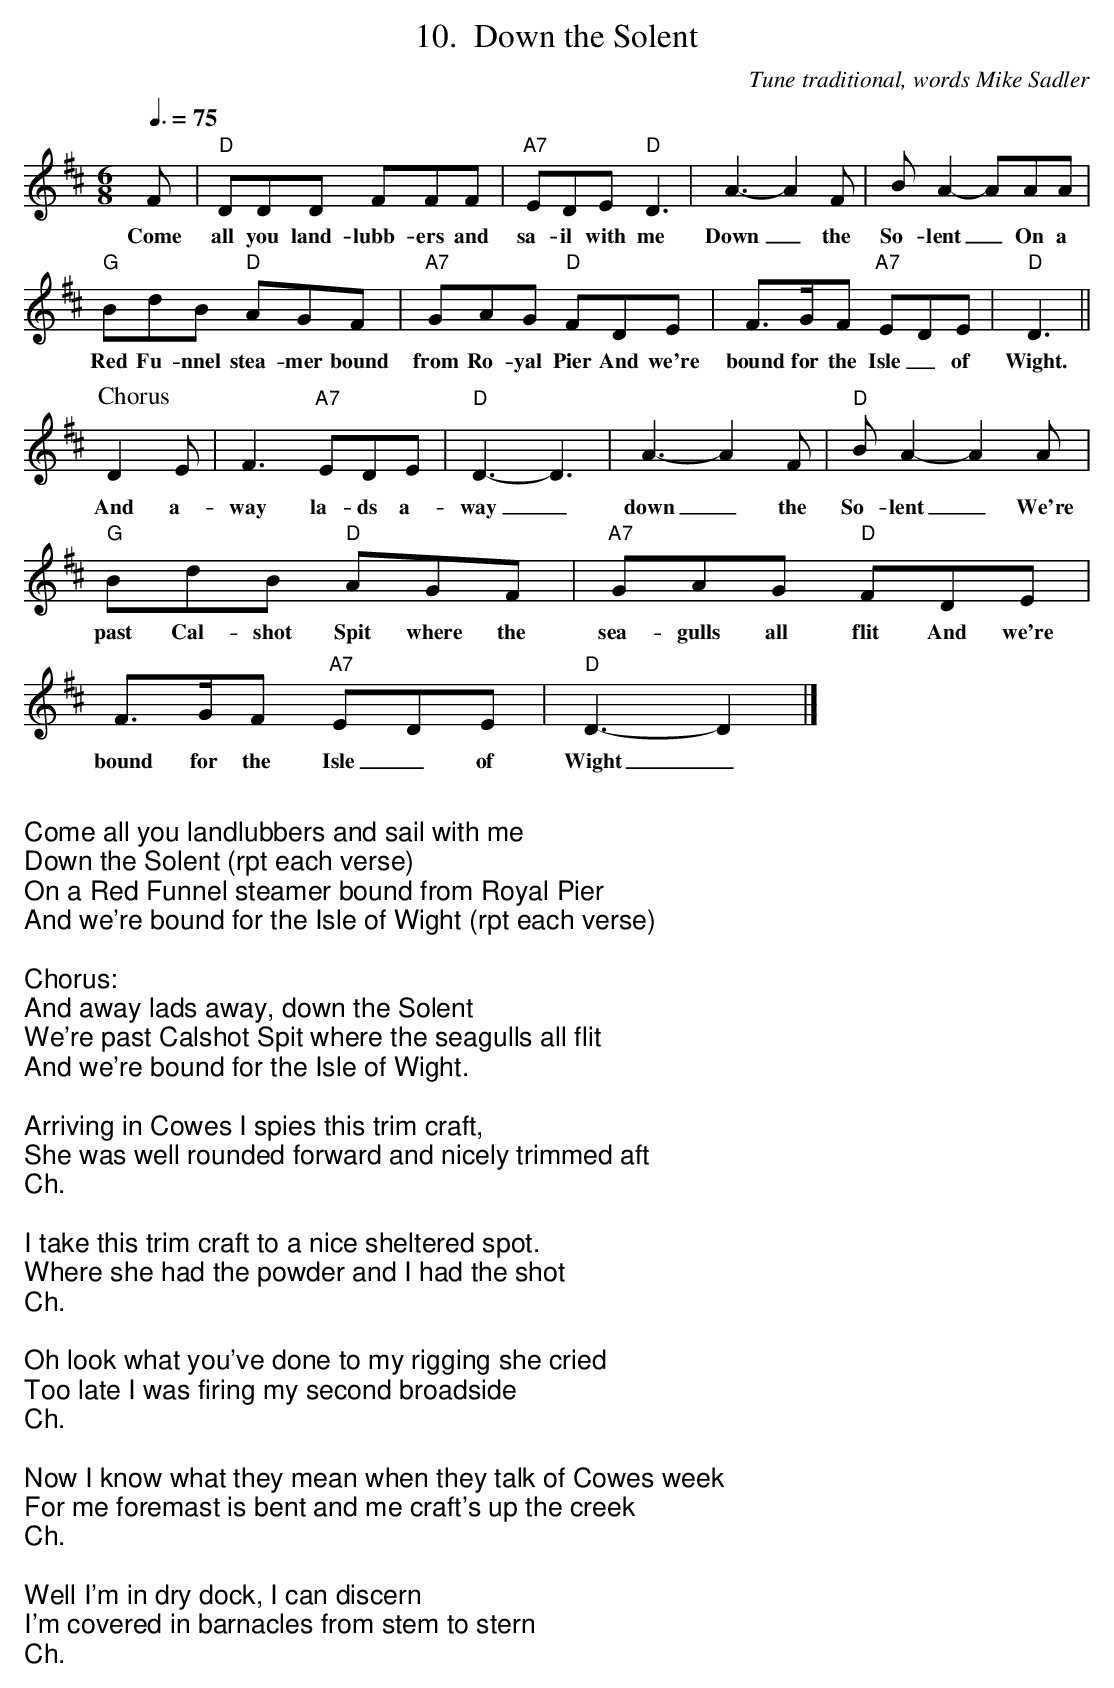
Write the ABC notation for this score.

X:1
T:Down the Solent
C: Tune traditional, words Mike Sadler
M:6/8
L:1/8
Q: 3/8=75
K:D
F|"D"DDD FFF|"A7"EDE"D"D3|A3-A2F|BA2-AAA|
w:Come all you land-lubb-ers and sa-il with me Down_ the So-lent_On a
"G"BdB "D"AGF|"A7"GAG "D"FDE|F3/G/F "A7"EDE|"D"D3||
w:Red Fu-nnel stea-mer bound from Ro-yal Pier And we're bound for the Isle_of Wight.
P:Chorus
D2E|F3"A7"EDE|"D"D3-D3|A3-A2F|"D"BA2-A2A|
w:And a-way la-ds a-way_down_ the So-lent_ We're
"G"BdB "D"AGF|"A7"GAG "D"FDE|F3/G/F "A7"EDE|"D"D3-D2|]
w:past Cal-shot Spit where the sea-gulls all flit And we're bound for the Isle_of Wight_.
%%newpage
W: Come all you landlubbers and sail with me
W: Down the Solent (rpt each verse)
W: On a Red Funnel steamer bound from Royal Pier
W: And we're bound for the Isle of Wight (rpt each verse)
W:
W: Chorus:
W: And away lads away, down the Solent
W: We're past Calshot Spit where the seagulls all flit
W: And we're bound for the Isle of Wight.
W:
W: Arriving in Cowes I spies this trim craft,
W: She was well rounded forward and nicely trimmed aft
W: Ch.
W:
W: I take this trim craft to a nice sheltered spot.
W: Where she had the powder and I had the shot
W: Ch.
W:
W: Oh look what you've done to my rigging she cried
W: Too late I was firing my second broadside
W: Ch.
W:
W: Now I know what they mean when they talk of Cowes week
W: For me foremast is bent and me craft's up the creek
W: Ch.
W:
W: Well I'm in dry dock, I can discern
W: I'm covered in barnacles from stem to stern
W: Ch.
W:
